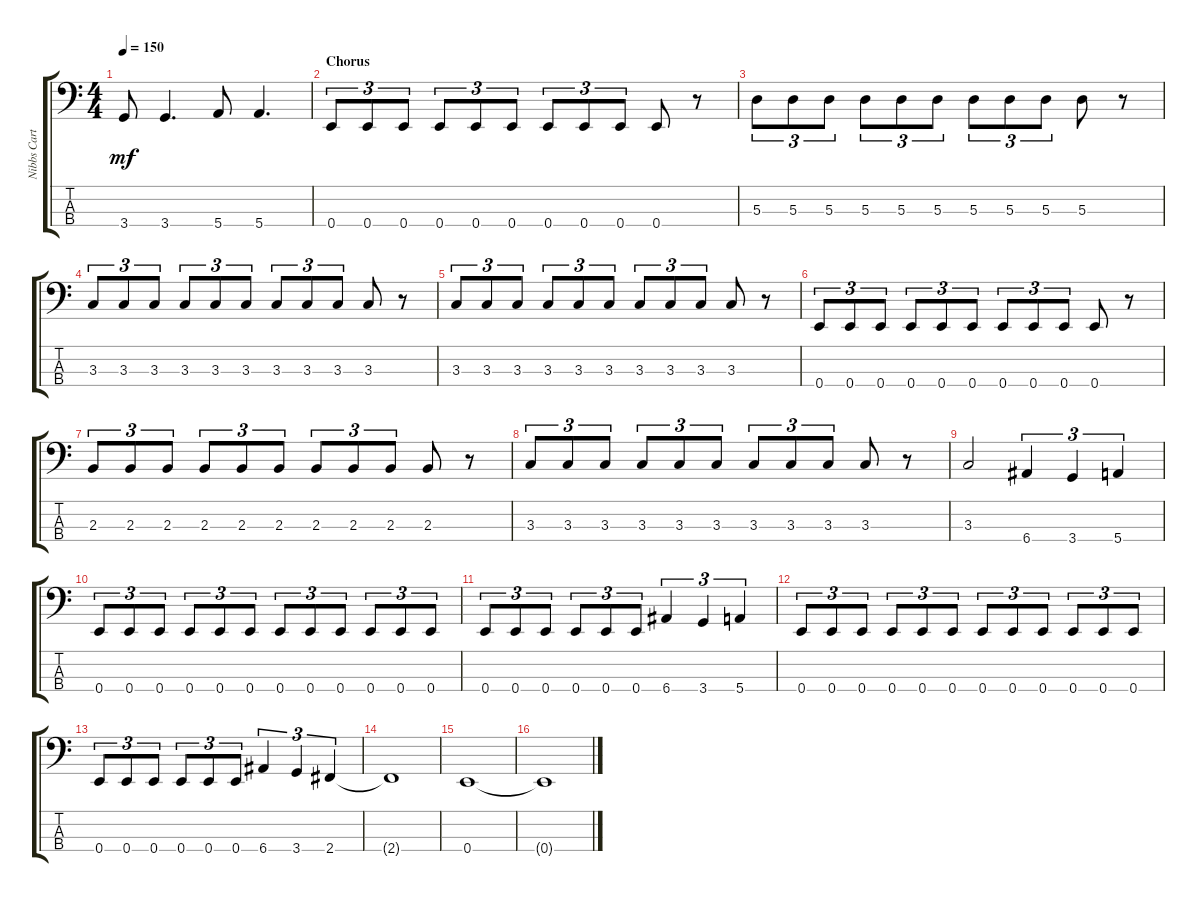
\track ("Nibbs Carter" "Nibbs Cart") {instrument electricbassfinger}
\staff {score tabs}
\tuning (G2 D2 A1 E1) {hide}
\ts (4 4)
\tempo 150
\clef f4
\ks c
3.4.8{dy mf} 3.4.4{d} 5.4.8 5.4.4{d} |
\section ("" "Chorus")
0.4.8{tu (3 2)} 0.4.8{tu (3 2)} 0.4.8{tu (3 2)} 0.4.8{tu (3 2)} 0.4.8{tu (3 2)} 0.4.8{tu (3 2)} 0.4.8{tu (3 2)} 0.4.8{tu (3 2)} 0.4.8{tu (3 2)} 0.4.8 r.8 |
5.3.8{tu (3 2)} 5.3.8{tu (3 2)} 5.3.8{tu (3 2)} 5.3.8{tu (3 2)} 5.3.8{tu (3 2)} 5.3.8{tu (3 2)} 5.3.8{tu (3 2)} 5.3.8{tu (3 2)} 5.3.8{tu (3 2)} 5.3.8 r.8 |
3.3.8{tu (3 2)} 3.3.8{tu (3 2)} 3.3.8{tu (3 2)} 3.3.8{tu (3 2)} 3.3.8{tu (3 2)} 3.3.8{tu (3 2)} 3.3.8{tu (3 2)} 3.3.8{tu (3 2)} 3.3.8{tu (3 2)} 3.3.8 r.8 |
3.3.8{tu (3 2)} 3.3.8{tu (3 2)} 3.3.8{tu (3 2)} 3.3.8{tu (3 2)} 3.3.8{tu (3 2)} 3.3.8{tu (3 2)} 3.3.8{tu (3 2)} 3.3.8{tu (3 2)} 3.3.8{tu (3 2)} 3.3.8 r.8 |
0.4.8{tu (3 2)} 0.4.8{tu (3 2)} 0.4.8{tu (3 2)} 0.4.8{tu (3 2)} 0.4.8{tu (3 2)} 0.4.8{tu (3 2)} 0.4.8{tu (3 2)} 0.4.8{tu (3 2)} 0.4.8{tu (3 2)} 0.4.8 r.8 |
2.3.8{tu (3 2)} 2.3.8{tu (3 2)} 2.3.8{tu (3 2)} 2.3.8{tu (3 2)} 2.3.8{tu (3 2)} 2.3.8{tu (3 2)} 2.3.8{tu (3 2)} 2.3.8{tu (3 2)} 2.3.8{tu (3 2)} 2.3.8 r.8 |
3.3.8{tu (3 2)} 3.3.8{tu (3 2)} 3.3.8{tu (3 2)} 3.3.8{tu (3 2)} 3.3.8{tu (3 2)} 3.3.8{tu (3 2)} 3.3.8{tu (3 2)} 3.3.8{tu (3 2)} 3.3.8{tu (3 2)} 3.3.8 r.8 |
3.3.2 6.4.4{tu (3 2)} 3.4.4{tu (3 2)} 5.4.4{tu (3 2)} |
0.4.8{tu (3 2)} 0.4.8{tu (3 2)} 0.4.8{tu (3 2)} 0.4.8{tu (3 2)} 0.4.8{tu (3 2)} 0.4.8{tu (3 2)} 0.4.8{tu (3 2)} 0.4.8{tu (3 2)} 0.4.8{tu (3 2)} 0.4.8{tu (3 2)} 0.4.8{tu (3 2)} 0.4.8{tu (3 2)} |
0.4.8{tu (3 2)} 0.4.8{tu (3 2)} 0.4.8{tu (3 2)} 0.4.8{tu (3 2)} 0.4.8{tu (3 2)} 0.4.8{tu (3 2)} 6.4.4{tu (3 2)} 3.4.4{tu (3 2)} 5.4.4{tu (3 2)} |
0.4.8{tu (3 2)} 0.4.8{tu (3 2)} 0.4.8{tu (3 2)} 0.4.8{tu (3 2)} 0.4.8{tu (3 2)} 0.4.8{tu (3 2)} 0.4.8{tu (3 2)} 0.4.8{tu (3 2)} 0.4.8{tu (3 2)} 0.4.8{tu (3 2)} 0.4.8{tu (3 2)} 0.4.8{tu (3 2)} |
0.4.8{tu (3 2)} 0.4.8{tu (3 2)} 0.4.8{tu (3 2)} 0.4.8{tu (3 2)} 0.4.8{tu (3 2)} 0.4.8{tu (3 2)} 6.4.4{tu (3 2)} 3.4.4{tu (3 2)} 2.4.4{tu (3 2)} |
2.4{t}.1 |
0.4.1 |
0.4{t}.1
